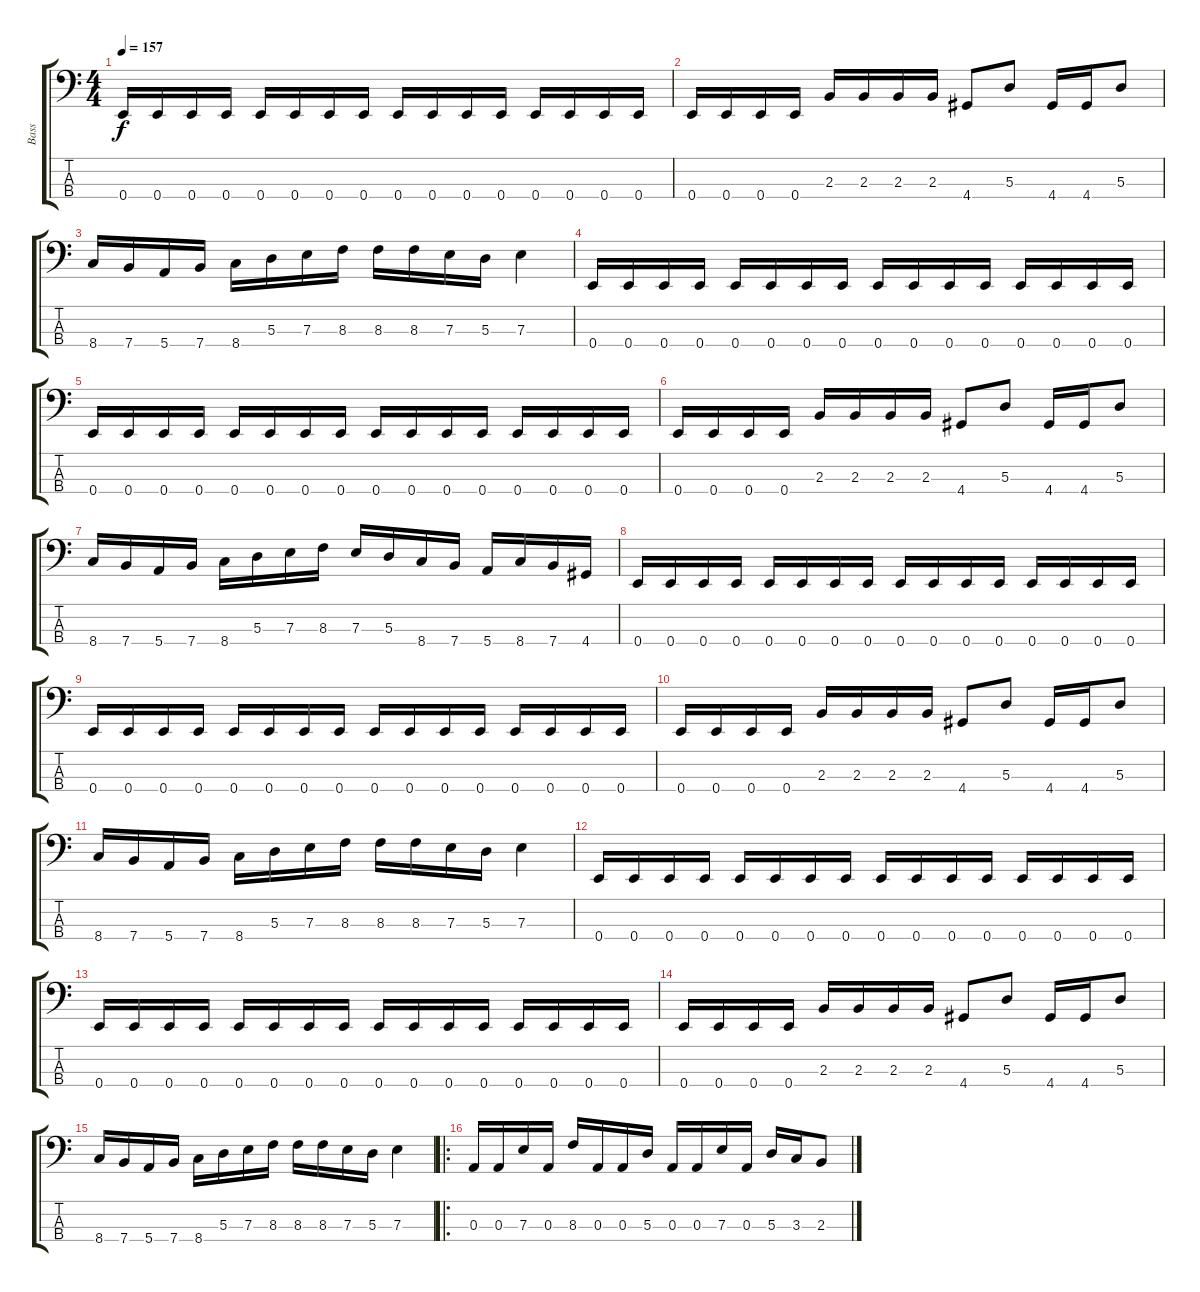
\track ("Bass" "Bass") {instrument electricbasspick}
\staff {score tabs}
\tuning (G2 D2 A1 E1) {hide}
\ts (4 4)
\tempo 157
\clef f4
\ks c
0.4.16{dy f} 0.4.16 0.4.16 0.4.16 0.4.16 0.4.16 0.4.16 0.4.16 0.4.16 0.4.16 0.4.16 0.4.16 0.4.16 0.4.16 0.4.16 0.4.16 |
0.4.16 0.4.16 0.4.16 0.4.16 2.3.16 2.3.16 2.3.16 2.3.16 4.4.8 5.3.8 4.4.16 4.4.16 5.3.8 |
8.4.16 7.4.16 5.4.16 7.4.16 8.4.16 5.3.16 7.3.16 8.3.16 8.3.16 8.3.16 7.3.16 5.3.16 7.3.4 |
0.4.16 0.4.16 0.4.16 0.4.16 0.4.16 0.4.16 0.4.16 0.4.16 0.4.16 0.4.16 0.4.16 0.4.16 0.4.16 0.4.16 0.4.16 0.4.16 |
0.4.16 0.4.16 0.4.16 0.4.16 0.4.16 0.4.16 0.4.16 0.4.16 0.4.16 0.4.16 0.4.16 0.4.16 0.4.16 0.4.16 0.4.16 0.4.16 |
0.4.16 0.4.16 0.4.16 0.4.16 2.3.16 2.3.16 2.3.16 2.3.16 4.4.8 5.3.8 4.4.16 4.4.16 5.3.8 |
8.4.16 7.4.16 5.4.16 7.4.16 8.4.16 5.3.16 7.3.16 8.3.16 7.3.16 5.3.16 8.4.16 7.4.16 5.4.16 8.4.16 7.4.16 4.4.16 |
0.4.16 0.4.16 0.4.16 0.4.16 0.4.16 0.4.16 0.4.16 0.4.16 0.4.16 0.4.16 0.4.16 0.4.16 0.4.16 0.4.16 0.4.16 0.4.16 |
0.4.16 0.4.16 0.4.16 0.4.16 0.4.16 0.4.16 0.4.16 0.4.16 0.4.16 0.4.16 0.4.16 0.4.16 0.4.16 0.4.16 0.4.16 0.4.16 |
0.4.16 0.4.16 0.4.16 0.4.16 2.3.16 2.3.16 2.3.16 2.3.16 4.4.8 5.3.8 4.4.16 4.4.16 5.3.8 |
8.4.16 7.4.16 5.4.16 7.4.16 8.4.16 5.3.16 7.3.16 8.3.16 8.3.16 8.3.16 7.3.16 5.3.16 7.3.4 |
0.4.16 0.4.16 0.4.16 0.4.16 0.4.16 0.4.16 0.4.16 0.4.16 0.4.16 0.4.16 0.4.16 0.4.16 0.4.16 0.4.16 0.4.16 0.4.16 |
0.4.16 0.4.16 0.4.16 0.4.16 0.4.16 0.4.16 0.4.16 0.4.16 0.4.16 0.4.16 0.4.16 0.4.16 0.4.16 0.4.16 0.4.16 0.4.16 |
0.4.16 0.4.16 0.4.16 0.4.16 2.3.16 2.3.16 2.3.16 2.3.16 4.4.8 5.3.8 4.4.16 4.4.16 5.3.8 |
8.4.16 7.4.16 5.4.16 7.4.16 8.4.16 5.3.16 7.3.16 8.3.16 8.3.16 8.3.16 7.3.16 5.3.16 7.3.4 |
\ro
0.3.16 0.3.16 7.3.16 0.3.16 8.3.16 0.3.16 0.3.16 5.3.16 0.3.16 0.3.16 7.3.16 0.3.16 5.3.16 3.3.16 2.3.8
